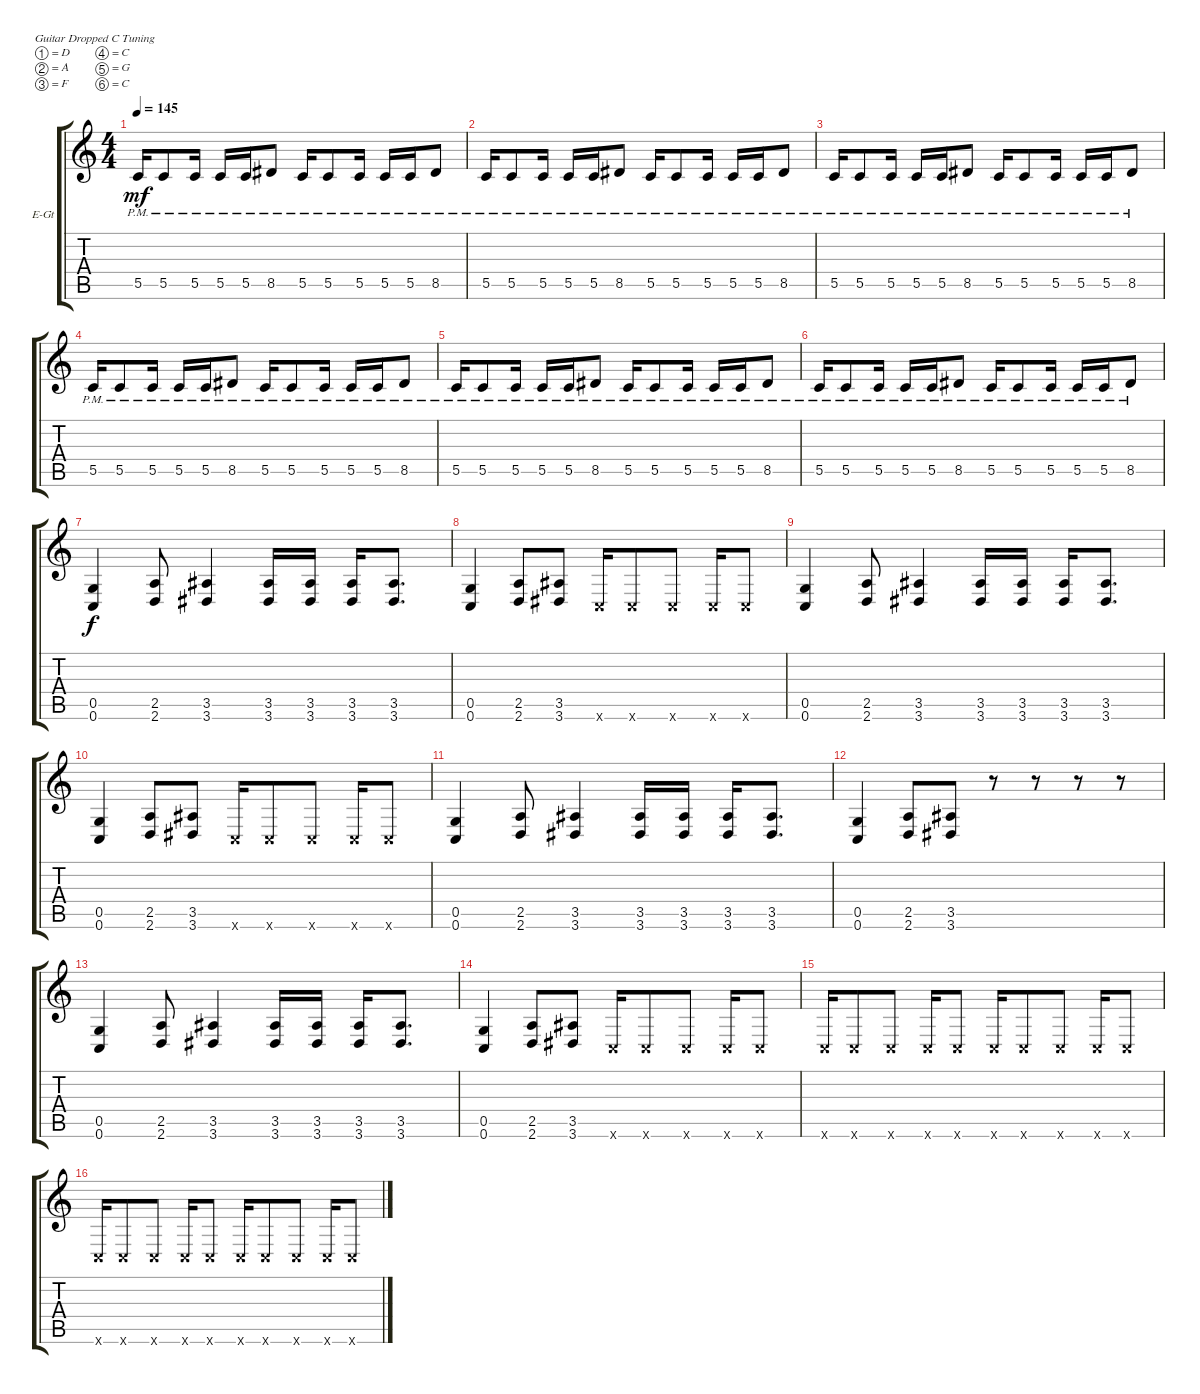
\defaultSystemsLayout 4
\bracketExtendMode groupsimilarinstruments
\firstSystemTrackNameOrientation horizontal
\otherSystemsTrackNameOrientation horizontal
\track ("Electric Guitar" "E-Gt") {instrument overdrivenguitar}
\staff {score tabs}
\tuning (D4 A3 F3 C3 G2 C2)
\ts (4 4)
\tempo 145
\clef g2
\ks c
5.5{pm}.16{dy mf} 5.5{pm}.8 5.5{pm}.16 5.5{pm}.16 5.5{pm}.16 8.5{pm}.8 5.5{pm}.16 5.5{pm}.8 5.5{pm}.16 5.5{pm}.16 5.5{pm}.16 8.5{pm}.8 |
5.5{pm}.16 5.5{pm}.8 5.5{pm}.16 5.5{pm}.16 5.5{pm}.16 8.5{pm}.8 5.5{pm}.16 5.5{pm}.8 5.5{pm}.16 5.5{pm}.16 5.5{pm}.16 8.5{pm}.8 |
5.5{pm}.16 5.5{pm}.8 5.5{pm}.16 5.5{pm}.16 5.5{pm}.16 8.5{pm}.8 5.5{pm}.16 5.5{pm}.8 5.5{pm}.16 5.5{pm}.16 5.5{pm}.16 8.5{pm}.8 |
5.5{pm}.16 5.5{pm}.8 5.5{pm}.16 5.5{pm}.16 5.5{pm}.16 8.5{pm}.8 5.5{pm}.16 5.5{pm}.8 5.5{pm}.16 5.5{pm}.16 5.5{pm}.16 8.5{pm}.8 |
5.5{pm}.16 5.5{pm}.8 5.5{pm}.16 5.5{pm}.16 5.5{pm}.16 8.5{pm}.8 5.5{pm}.16 5.5{pm}.8 5.5{pm}.16 5.5{pm}.16 5.5{pm}.16 8.5{pm}.8 |
5.5{pm}.16 5.5{pm}.8 5.5{pm}.16 5.5{pm}.16 5.5{pm}.16 8.5{pm}.8 5.5{pm}.16 5.5{pm}.8 5.5{pm}.16 5.5{pm}.16 5.5{pm}.16 8.5{pm}.8 |
(0.6 0.5).4{dy f} (2.5 2.6).8 (3.6 3.5).4 (3.5 3.6).16 (3.6 3.5).16 (3.5 3.6).16 (3.6 3.5).8{d} |
(0.6 0.5).4 (2.5 2.6).8 (3.6 3.5).8 0.6{x}.16 0.6{x}.8 0.6{x}.8 0.6{x}.16 0.6{x}.8 |
(0.6 0.5).4 (2.5 2.6).8 (3.6 3.5).4 (3.5 3.6).16 (3.6 3.5).16 (3.5 3.6).16 (3.6 3.5).8{d} |
(0.6 0.5).4 (2.5 2.6).8 (3.6 3.5).8 0.6{x}.16 0.6{x}.8 0.6{x}.8 0.6{x}.16 0.6{x}.8 |
(0.6 0.5).4 (2.5 2.6).8 (3.6 3.5).4 (3.5 3.6).16 (3.6 3.5).16 (3.5 3.6).16 (3.6 3.5).8{d} |
(0.6 0.5).4 (2.5 2.6).8 (3.6 3.5).8 r.8 r.8 r.8 r.8 |
(0.6 0.5).4 (2.5 2.6).8 (3.6 3.5).4 (3.5 3.6).16 (3.6 3.5).16 (3.5 3.6).16 (3.6 3.5).8{d} |
(0.6 0.5).4 (2.5 2.6).8 (3.6 3.5).8 0.6{x}.16 0.6{x}.8 0.6{x}.8 0.6{x}.16 0.6{x}.8 |
0.6{x}.16 0.6{x}.8 0.6{x}.8 0.6{x}.16 0.6{x}.8 0.6{x}.16 0.6{x}.8 0.6{x}.8 0.6{x}.16 0.6{x}.8 |
0.6{x}.16 0.6{x}.8 0.6{x}.8 0.6{x}.16 0.6{x}.8 0.6{x}.16 0.6{x}.8 0.6{x}.8 0.6{x}.16 0.6{x}.8
